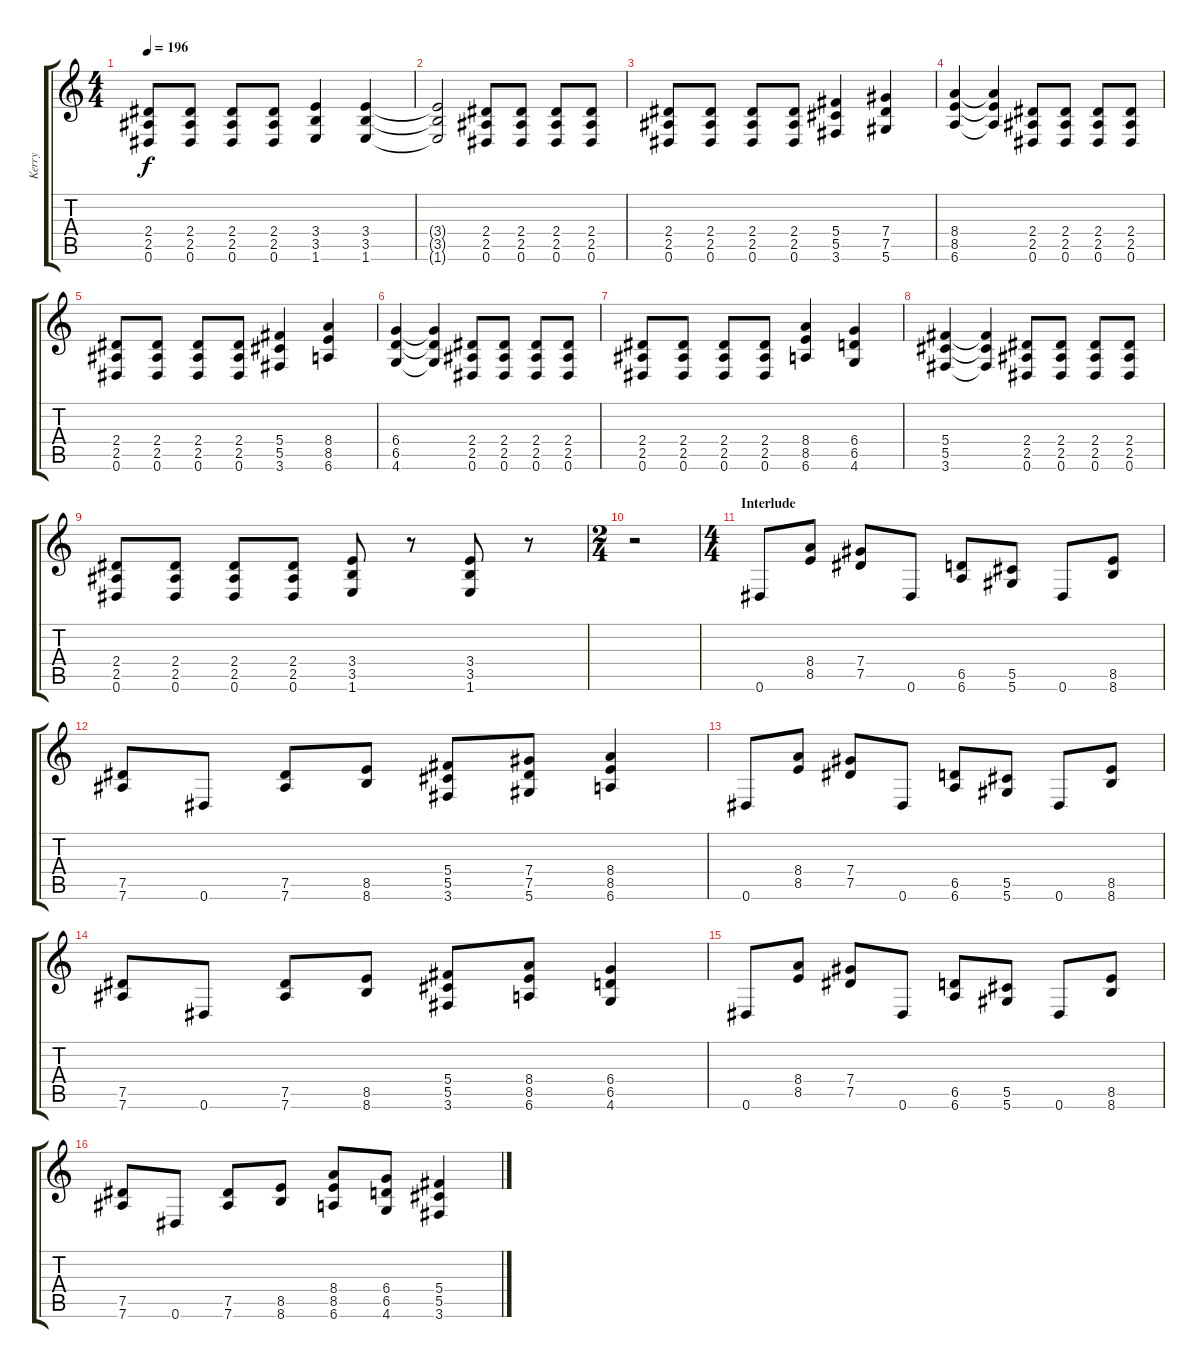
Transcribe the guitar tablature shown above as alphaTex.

\track ("Kerry" "Kerry") {instrument distortionguitar}
\staff {score tabs}
\tuning (Eb4 Bb3 Gb3 Db3 Ab2 Eb2) {hide}
\ts (4 4)
\tempo 196
\clef g2
\ks c
(2.4 2.5 0.6).8{dy f} (2.4 2.5 0.6).8 (2.4 2.5 0.6).8 (2.4 2.5 0.6).8 (3.4 3.5 1.6).4 (3.4 3.5 1.6).4 |
(3.4{t} 3.5{t} 1.6{t}).2 (2.4 2.5 0.6).8 (2.4 2.5 0.6).8 (2.4 2.5 0.6).8 (2.4 2.5 0.6).8 |
(2.4 2.5 0.6).8 (2.4 2.5 0.6).8 (2.4 2.5 0.6).8 (2.4 2.5 0.6).8 (5.4 5.5 3.6).4 (7.4 7.5 5.6).4 |
(8.4 8.5 6.6).4 (8.4{t} 8.5{t} 6.6{t}).4 (2.4 2.5 0.6).8 (2.4 2.5 0.6).8 (2.4 2.5 0.6).8 (2.4 2.5 0.6).8 |
(2.4 2.5 0.6).8 (2.4 2.5 0.6).8 (2.4 2.5 0.6).8 (2.4 2.5 0.6).8 (5.4 5.5 3.6).4 (8.4 8.5 6.6).4 |
(6.4 6.5 4.6).4 (6.4{t} 6.5{t} 4.6{t}).4 (2.4 2.5 0.6).8 (2.4 2.5 0.6).8 (2.4 2.5 0.6).8 (2.4 2.5 0.6).8 |
(2.4 2.5 0.6).8 (2.4 2.5 0.6).8 (2.4 2.5 0.6).8 (2.4 2.5 0.6).8 (8.4 8.5 6.6).4 (6.4 6.5 4.6).4 |
(5.4 5.5 3.6).4 (5.4{t} 5.5{t} 3.6{t}).4 (2.4 2.5 0.6).8 (2.4 2.5 0.6).8 (2.4 2.5 0.6).8 (2.4 2.5 0.6).8 |
(2.4 2.5 0.6).8 (2.4 2.5 0.6).8 (2.4 2.5 0.6).8 (2.4 2.5 0.6).8 (3.4 3.5 1.6).8 r.8 (3.4 3.5 1.6).8 r.8 |
\ts (2 4)
r.2 |
\ts (4 4)
\section ("" "Interlude")
0.6.8 (8.4 8.5).8 (7.4 7.5).8 0.6.8 (6.5 6.6).8 (5.5 5.6).8 0.6.8 (8.5 8.6).8 |
(7.5 7.6).8 0.6.8 (7.5 7.6).8 (8.5 8.6).8 (5.4 5.5 3.6).8 (7.4 7.5 5.6).8 (8.4 8.5 6.6).4 |
0.6.8 (8.4 8.5).8 (7.4 7.5).8 0.6.8 (6.5 6.6).8 (5.5 5.6).8 0.6.8 (8.5 8.6).8 |
(7.5 7.6).8 0.6.8 (7.5 7.6).8 (8.5 8.6).8 (5.4 5.5 3.6).8 (8.4 8.5 6.6).8 (6.4 6.5 4.6).4 |
0.6.8 (8.4 8.5).8 (7.4 7.5).8 0.6.8 (6.5 6.6).8 (5.5 5.6).8 0.6.8 (8.5 8.6).8 |
(7.5 7.6).8 0.6.8 (7.5 7.6).8 (8.5 8.6).8 (8.4 8.5 6.6).8 (6.4 6.5 4.6).8 (5.4 5.5 3.6).4
